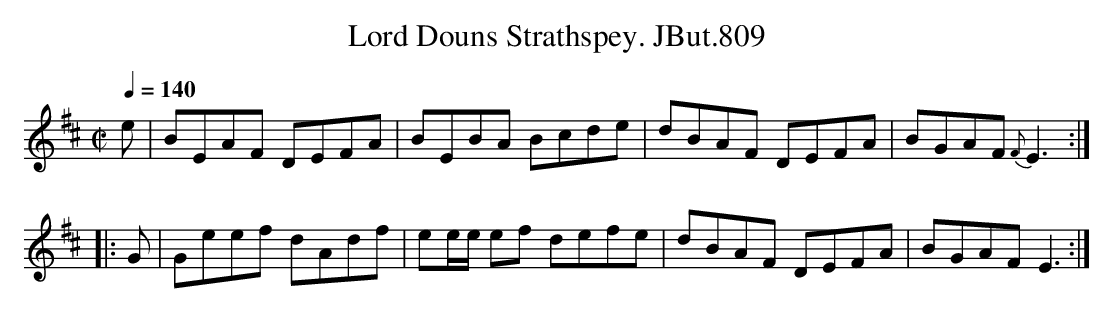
X:1
T:Lord Douns Strathspey. JBut.809
M:C|
L:1/8
Q:1/4=140
K:Edor
e|BEAF DEFA|BEBA Bcde|dBAF DEFA|BGAF {F}E3:|
|:G|Geef dAdf|ee/e/ ef defe|dBAF DEFA|BGAF E3:|
